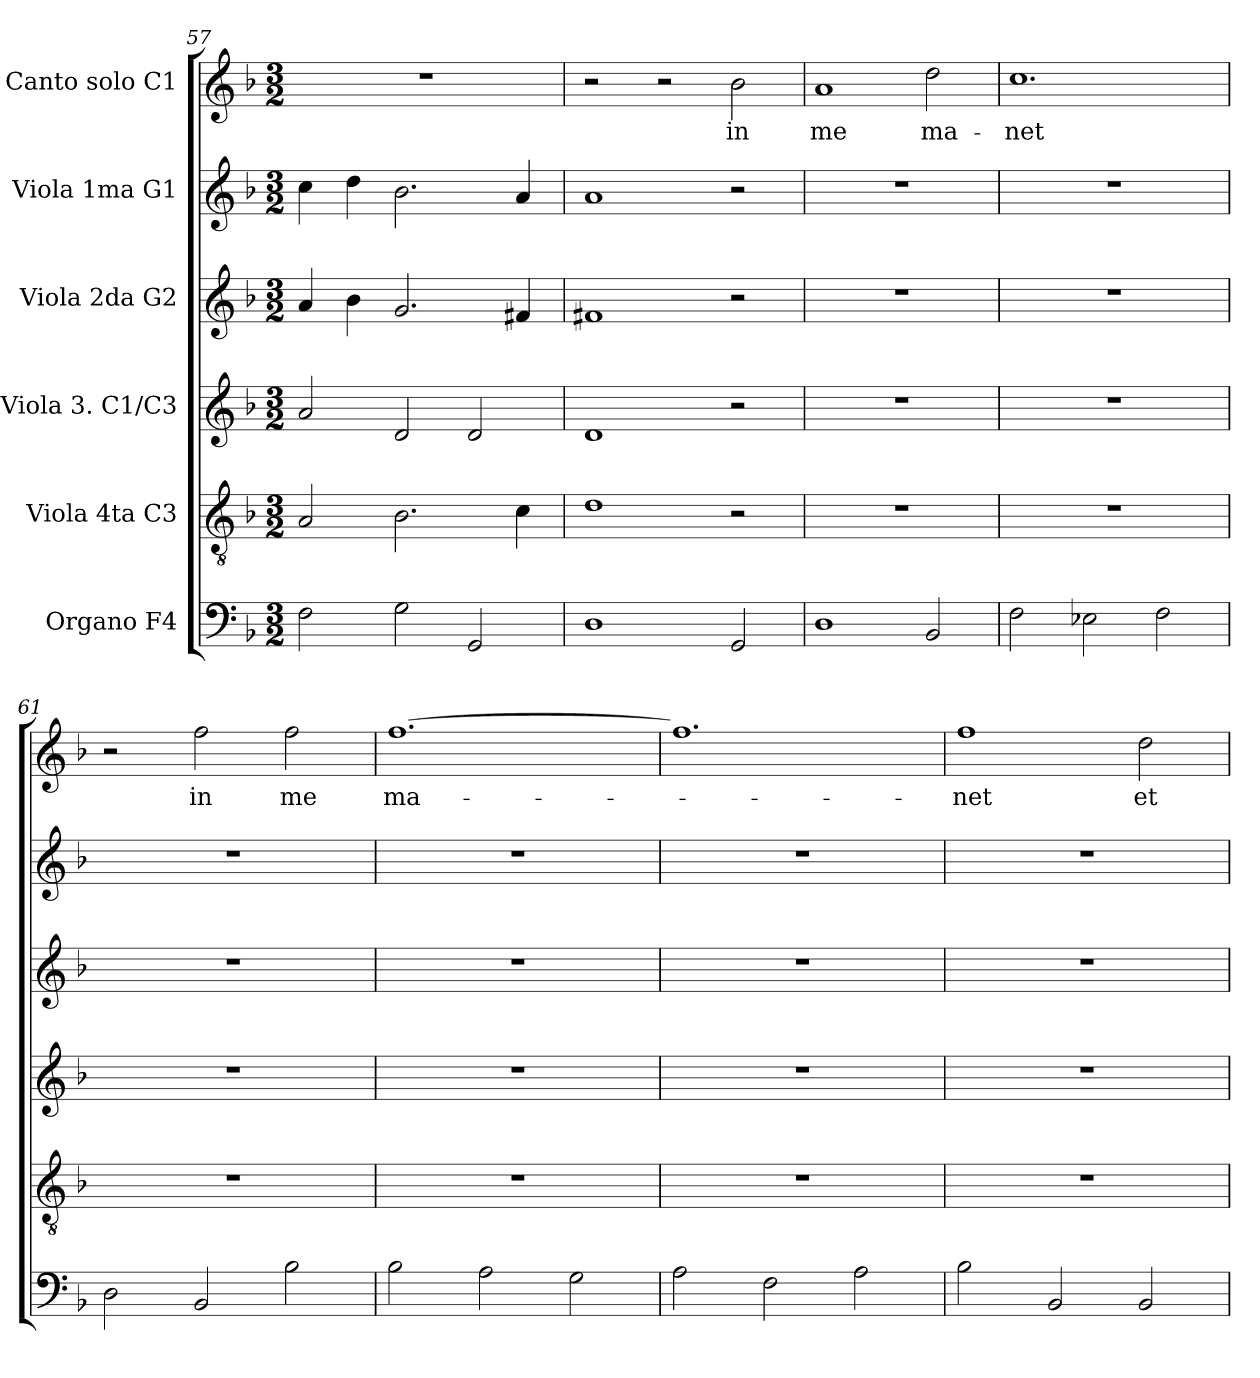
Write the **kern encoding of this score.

**kern	**kern	**kern	**kern	**kern	**kern	**text
*part6	*part5	*part4	*part3	*part2	*part1	*part1
*staff6	*staff5	*staff4	*staff3	*staff2	*staff1	*staff1
*I"Organo F4	*I"Viola 4ta C3	*I"Viola 3. C1/C3	*I"Viola 2da G2	*I"Viola 1ma G1	*I"Canto solo C1	*
*clefF4	*clefGv2	*clefG2	*clefG2	*clefG2	*clefG2	*
*k[b-]	*k[b-]	*k[b-]	*k[b-]	*k[b-]	*k[b-]	*
*d:	*d:	*d:	*d:	*d:	*d:	*
*M3/2	*M3/2	*M3/2	*M3/2	*M3/2	*M3/2	*
=57	=57	=57	=57	=57	=57	=57
2F\	2A/	2a/	4a/	4cc\	1.r	.
.	.	.	4b-\	4dd\	.	.
2G\	2.B-\	2d/	2.g/	2.b-\	.	.
2GG/	.	2d/	.	.	.	.
.	4c\	.	4f#X/	4a/	.	.
=58	=58	=58	=58	=58	=58	=58
1D	1d	1d	1f#X	1a	2r	.
.	.	.	.	.	2r	.
!	!	!	!	!	!	!LO:LY:b
2GG/	2r	2r	2r	2r	2b-\	in
!!LO:PB:g=z
=59	=59	=59	=59	=59	=59	=59
!	!	!	!	!	!	!LO:LY:b
1D	1.r	1.r	1.r	1.r	1a	me
!	!	!	!	!	!	!LO:LY:b
2BB-/	.	.	.	.	2dd\	ma-
=60	=60	=60	=60	=60	=60	=60
!	!	!	!	!	!	!LO:LY:b
2F\	1.r	1.r	1.r	1.r	1.cc	-net
2E-X\	.	.	.	.	.	.
2F\	.	.	.	.	.	.
=61	=61	=61	=61	=61	=61	=61
2D\	1.r	1.r	1.r	1.r	2r	.
!	!	!	!	!	!	!LO:LY:b
2BB-/	.	.	.	.	2ff\	in
!	!	!	!	!	!	!LO:LY:b
2B-\	.	.	.	.	2ff\	me
=62	=62	=62	=62	=62	=62	=62
!	!	!	!	!	!	!LO:LY:b
2B-\	1.r	1.r	1.r	1.r	[1.ff	ma-
2A\	.	.	.	.	.	.
2G\	.	.	.	.	.	.
=63	=63	=63	=63	=63	=63	=63
2A\	1.r	1.r	1.r	1.r	1.ff]	.
2F\	.	.	.	.	.	.
2A\	.	.	.	.	.	.
=64	=64	=64	=64	=64	=64	=64
!	!	!	!	!	!	!LO:LY:b
2B-\	1.r	1.r	1.r	1.r	1ff	-net
2BB-/	.	.	.	.	.	.
!	!	!	!	!	!	!LO:LY:b
2BB-/	.	.	.	.	2dd\	et
=	=	=	=	=	=	=
*-	*-	*-	*-	*-	*-	*-
